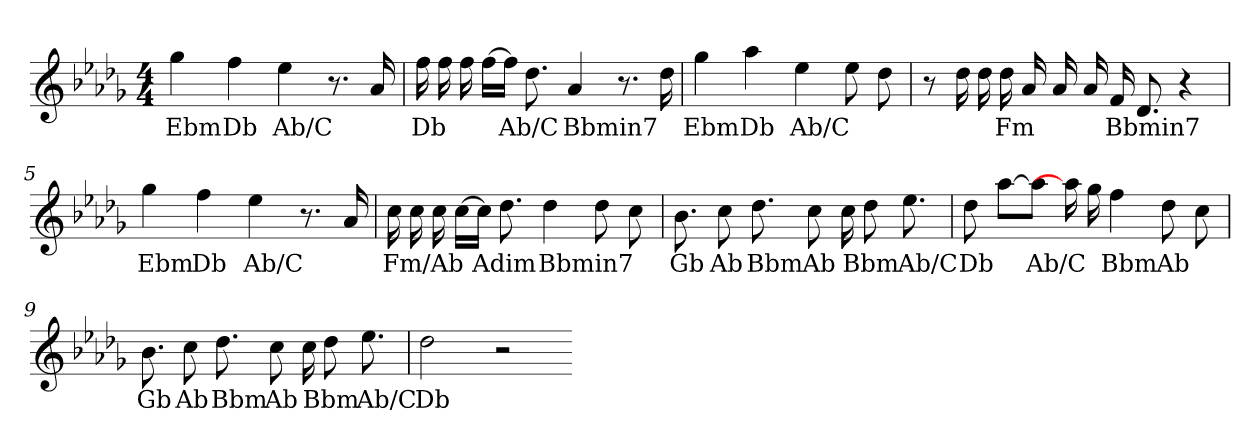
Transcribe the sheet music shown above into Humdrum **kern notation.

**kern	**text
*part1	*part1
*staff1	*staff1
*clefG2	*
*k[b-e-a-d-g-]	*
*M4/4	*
=1	=1
4gg-	Ebm
4ff	Db
4ee-	Ab/C
8.r	.
16a-	.
=2	=2
16ff	Db
16ff	.
16ff	.
[16ffLL	.
16ffJJ]	Ab/C
8.dd-	.
4a-	Bbmin7
8.r	.
16dd-	.
=3	=3
4gg-	Ebm
4aa-	Db
4ee-	Ab/C
8ee-	.
8dd-	.
=4	=4
8r	.
16dd-	.
16dd-	.
16dd-	Fm
16a-	.
16a-	.
16a-	.
16f	Bbmin7
8.d-	.
4r	.
=5	=5
4gg-	Ebm
4ff	Db
4ee-	Ab/C
8.r	.
16a-	.
=6	=6
16cc	Fm/Ab
16cc	.
16cc	.
[16ccLL	.
16ccJJ]	Adim
8.dd-	.
4dd-	Bbmin7
8dd-	.
8cc	.
=7	=7
8.b-	Gb
8cc	Ab
8.dd-	Bbm
8cc	Ab
16cc	.
8dd-	Bbm
8.ee-	Ab/C
=8	=8
8dd-	Db
[8aa-L	.
8aa-J]	Ab/C
16aa-]	.
16gg-	.
4ff	Bbm
8dd-	Ab
8cc	.
=9	=9
8.b-	Gb
8cc	Ab
8.dd-	Bbm
8cc	Ab
16cc	.
8dd-	Bbm
8.ee-	Ab/C
=10	=10
2dd-	Db
2r	.
=-	=-
*-	*-
